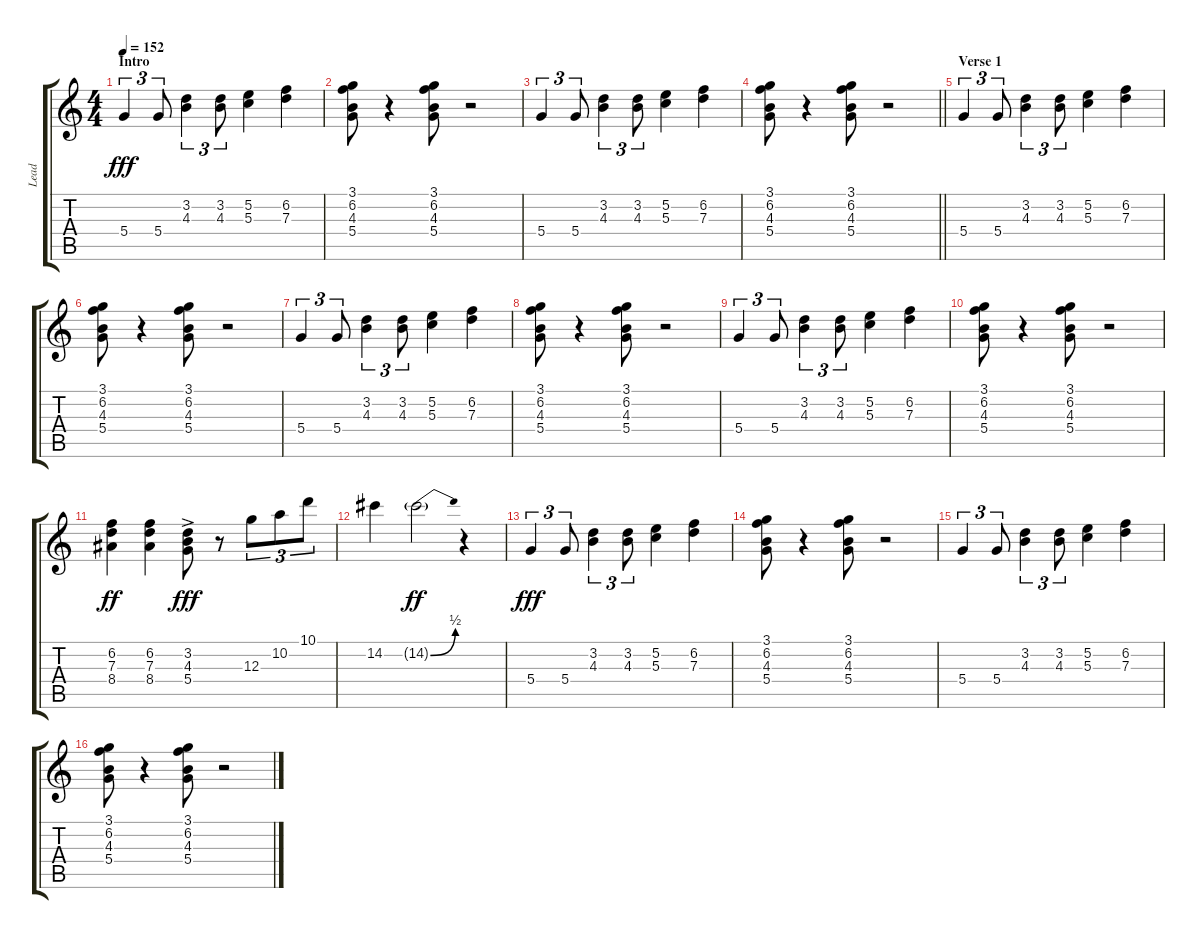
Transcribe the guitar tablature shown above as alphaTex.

\track ("Lead" "Lead") {instrument overdrivenguitar}
\staff {score tabs}
\tuning (E4 B3 G3 D3 A2 E2) {hide}
\ts (4 4)
\section ("" "Intro")
\tempo 152
\clef g2
\ks c
5.4.4{tu (3 2) dy fff instrument overdrivenguitar} 5.4.8{tu (3 2)} (3.2 4.3).4{tu (3 2)} (3.2 4.3).8{tu (3 2)} (5.2 5.3).4 (6.2 7.3).4 |
(3.1 6.2 4.3 5.4).8 r.4 (3.1 6.2 4.3 5.4).8 r.2 |
5.4.4{tu (3 2)} 5.4.8{tu (3 2)} (3.2 4.3).4{tu (3 2)} (3.2 4.3).8{tu (3 2)} (5.2 5.3).4 (6.2 7.3).4 |
\barLineRight lightlight
(3.1 6.2 4.3 5.4).8 r.4 (3.1 6.2 4.3 5.4).8 r.2 |
\section ("" "Verse 1")
5.4.4{tu (3 2)} 5.4.8{tu (3 2)} (3.2 4.3).4{tu (3 2)} (3.2 4.3).8{tu (3 2)} (5.2 5.3).4 (6.2 7.3).4 |
(3.1 6.2 4.3 5.4).8 r.4 (3.1 6.2 4.3 5.4).8 r.2 |
5.4.4{tu (3 2)} 5.4.8{tu (3 2)} (3.2 4.3).4{tu (3 2)} (3.2 4.3).8{tu (3 2)} (5.2 5.3).4 (6.2 7.3).4 |
(3.1 6.2 4.3 5.4).8 r.4 (3.1 6.2 4.3 5.4).8 r.2 |
5.4.4{tu (3 2)} 5.4.8{tu (3 2)} (3.2 4.3).4{tu (3 2)} (3.2 4.3).8{tu (3 2)} (5.2 5.3).4 (6.2 7.3).4 |
(3.1 6.2 4.3 5.4).8 r.4 (3.1 6.2 4.3 5.4).8 r.2 |
(6.2 7.3 8.4).4{dy ff} (6.2 7.3 8.4).4 (3.2{ac} 4.3{ac} 5.4{ac}).8{dy fff} r.8 12.3.8{tu (3 2)} 10.2.8{tu (3 2)} 10.1.8{tu (3 2)} |
14.2.4 14.2{be (bend 0 0 60 2) g}.2{dy ff} r.4 |
5.4.4{tu (3 2) dy fff} 5.4.8{tu (3 2)} (3.2 4.3).4{tu (3 2)} (3.2 4.3).8{tu (3 2)} (5.2 5.3).4 (6.2 7.3).4 |
(3.1 6.2 4.3 5.4).8 r.4 (3.1 6.2 4.3 5.4).8 r.2 |
5.4.4{tu (3 2)} 5.4.8{tu (3 2)} (3.2 4.3).4{tu (3 2)} (3.2 4.3).8{tu (3 2)} (5.2 5.3).4 (6.2 7.3).4 |
(3.1 6.2 4.3 5.4).8 r.4 (3.1 6.2 4.3 5.4).8 r.2
